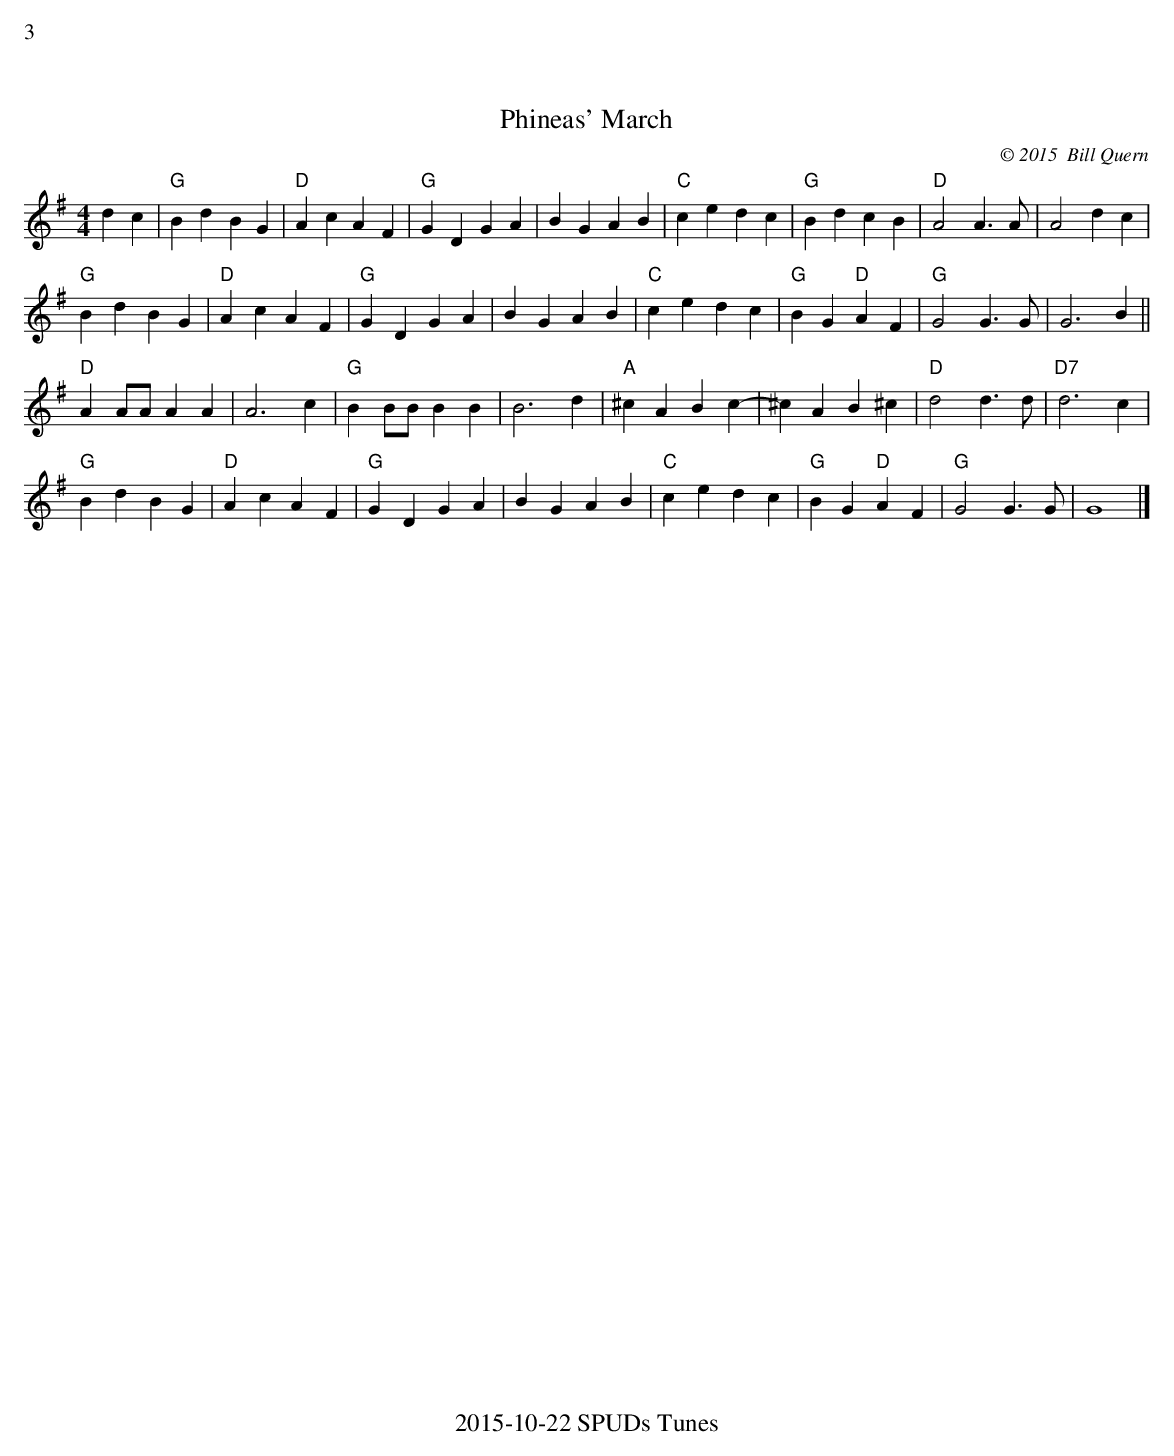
X:1
%%text 3
T:Phineas' March
C:© 2015  Bill Quern
M:4/4
L:1/8
K:G
d2c2|\
"G"B2d2B2G2|"D"A2c2A2F2|"G"G2D2G2A2|B2G2A2B2|"C"c2e2d2c2|"G"B2d2c2B2|"D"A4A3A|A4d2c2|
"G"B2d2B2G2|"D"A2c2A2F2|"G"G2D2G2A2|B2G2A2B2|"C"c2e2d2c2|"G"B2G2"D"A2F2|"G"G4G3G|G6B2||
"D"A2AAA2A2|A6c2|"G"B2BBB2B2|B6d2|"A"^c2A2B2c2|-^c2A2B2^c2|"D"d4d3d|"D7"d6c2|
"G"B2d2B2G2|"D"A2c2A2F2|"G"G2D2G2A2|B2G2A2B2|"C"c2e2d2c2|"G"B2G2"D"A2F2|"G"G4G3G|G8|]
